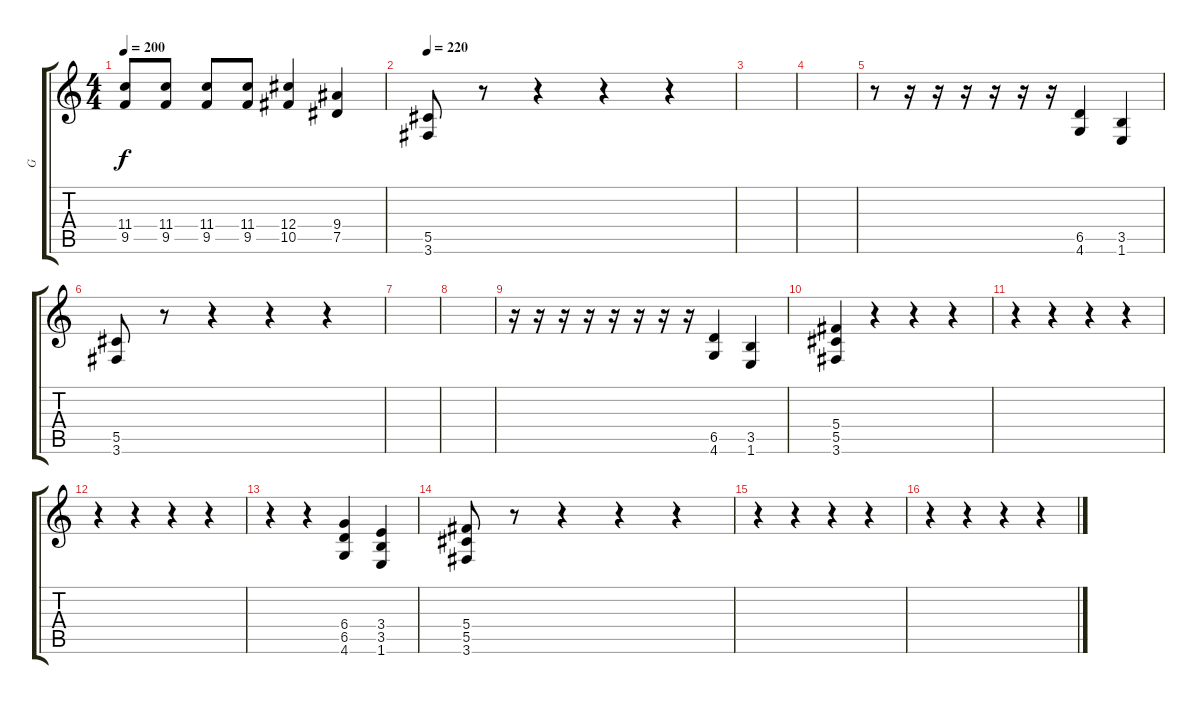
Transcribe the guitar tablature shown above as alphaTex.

\track ("G" "G") {instrument distortionguitar}
\staff {score tabs}
\tuning (Eb4 Bb3 Gb3 Db3 Ab2 Eb2) {hide}
\ts (4 4)
\tempo 200
\clef g2
\ks c
(11.4 9.5).8{dy f} (11.4 9.5).8 (11.4 9.5).8 (11.4 9.5).8 (12.4 10.5).4 (9.4 7.5).4 |
\tempo 220
(5.5 3.6).8 r.8 r.4 r.4 r.4 |
|
|
r.8 r.16 r.16 r.16 r.16 r.16 r.16 (6.5 4.6).4 (3.5 1.6).4 |
(5.5 3.6).8 r.8 r.4 r.4 r.4 |
|
|
r.16 r.16 r.16 r.16 r.16 r.16 r.16 r.16 (6.5 4.6).4 (3.5 1.6).4 |
(5.4 5.5 3.6).4 r.4 r.4 r.4 |
r.4 r.4 r.4 r.4 |
r.4 r.4 r.4 r.4 |
r.4 r.4 (6.4 6.5 4.6).4 (3.4 3.5 1.6).4 |
(5.4 5.5 3.6).8 r.8 r.4 r.4 r.4 |
r.4 r.4 r.4 r.4 |
r.4 r.4 r.4 r.4
